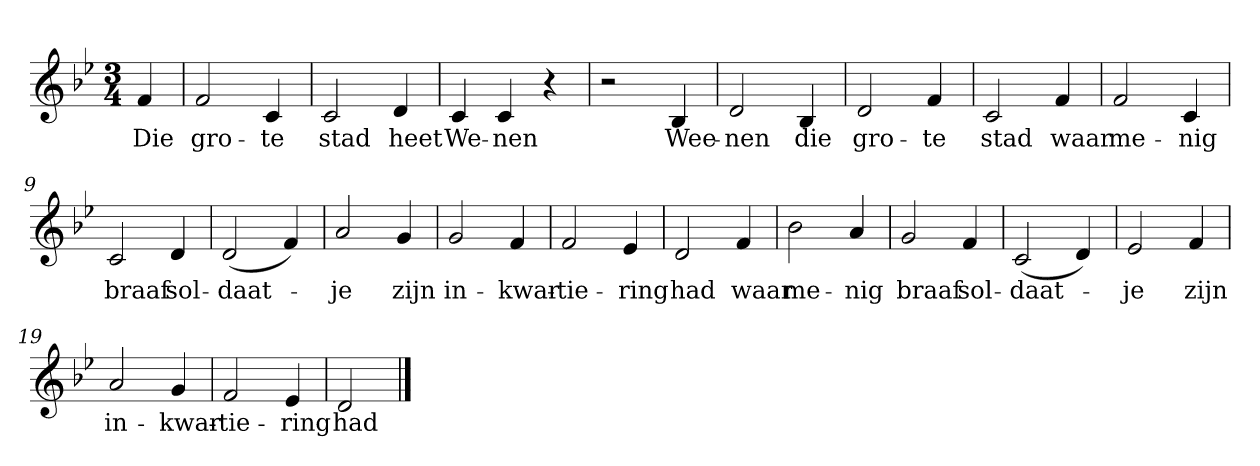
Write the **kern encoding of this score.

**kern	**text
*part1	*part1
*staff1	*staff1
*clefG2	*
*k[b-e-]	*
*B-:	*
*M3/4	*
*MM120	*
=	=
4f	Die
=1	=1
2f	gro-
4c	-te
=2	=2
2c	stad
4d	heet
=3	=3
4c	We-
4c	-nen
4r	.
=4	=4
2r	.
4B-	Wee-
=5	=5
2d	-nen
4B-	die
=6	=6
2d	gro-
4f	-te
=7	=7
2c	stad
4f	waar
=8	=8
2f	me-
4c	-nig
=9	=9
2c	braaf
4d	sol-
=10	=10
(2d	-daat-
4f)	.
=11	=11
2a	-je
4g	zijn
=12	=12
2g	in-
4f	-kwar-
=13	=13
2f	-tie-
4e-	-ring
=14	=14
2d	had
4f	waar
=15	=15
2b-	me-
4a	-nig
=16	=16
2g	braaf
4f	sol-
=17	=17
(2c	-daat-
4d)	.
=18	=18
2e-	-je
4f	zijn
=19	=19
2a	in-
4g	-kwar-
=20	=20
2f	-tie-
4e-	-ring
=21	=21
2d	had
==	==
*-	*-
